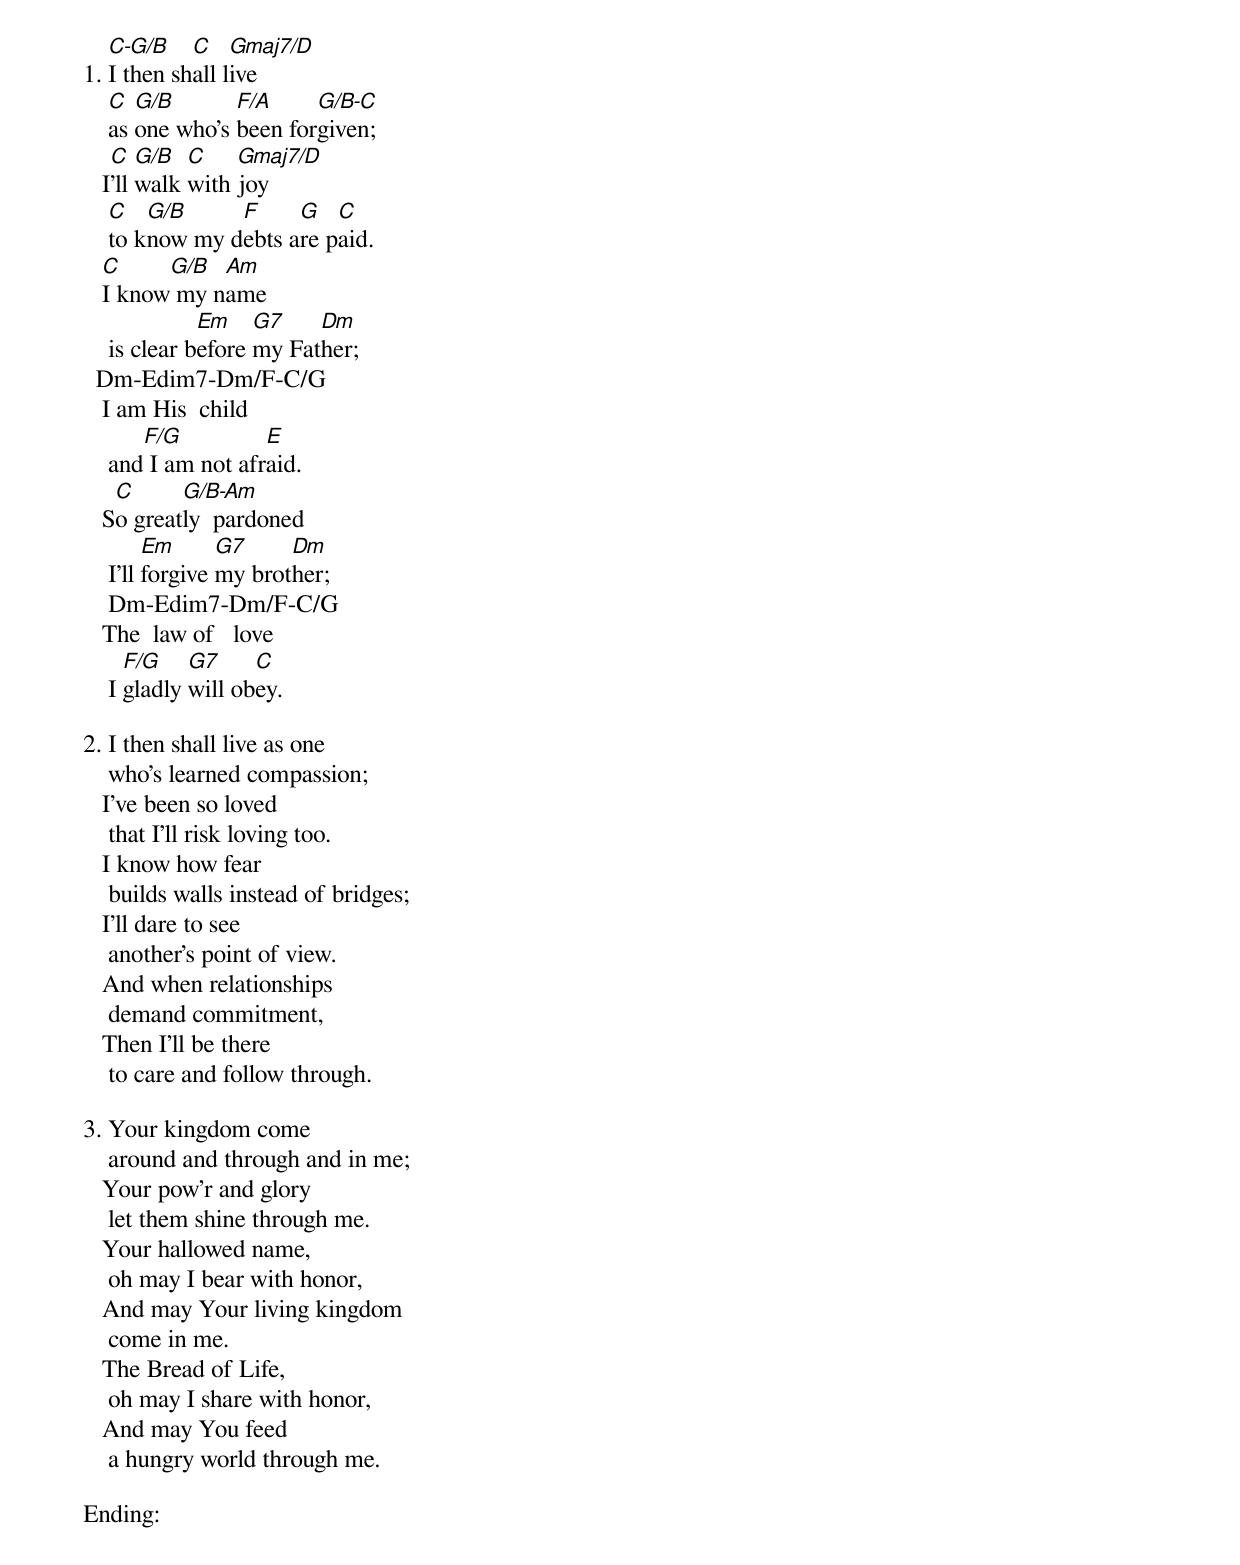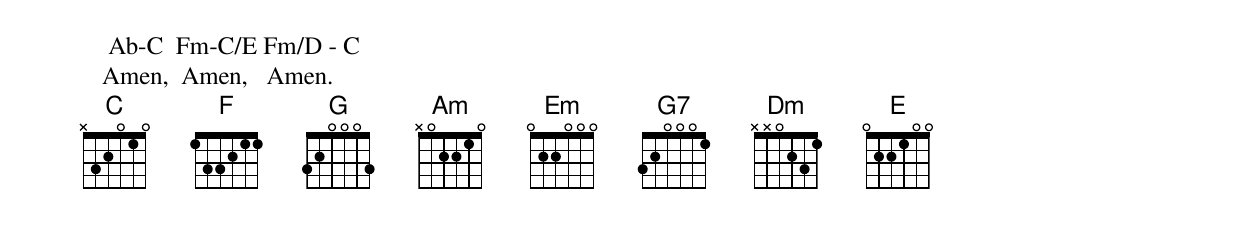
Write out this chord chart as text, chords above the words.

   C-G/B    C    Gmaj7/D
1. I then shall live
    C  G/B       F/A     G/B-C
    as one who's been forgiven;
    C   G/B  C    Gmaj7/D
   I'll walk with joy
    C   G/B     F     G   C
    to know my debts are paid.
   C     G/B  Am
   I know my name
              Em    G7    Dm
    is clear before my Father;
  Dm-Edim7-Dm/F-C/G
   I am His  child
       F/G          E
    and I am not afraid.
    C      G/B-Am
   So greatly  pardoned
         Em      G7     Dm
    I'll forgive my brother;
    Dm-Edim7-Dm/F-C/G
   The  law of   love
      F/G    G7     C
    I gladly will obey.

2. I then shall live as one
    who's learned compassion;
   I've been so loved
    that I'll risk loving too.
   I know how fear
    builds walls instead of bridges;
   I'll dare to see
    another's point of view.
   And when relationships
    demand commitment,
   Then I'll be there
    to care and follow through.

3. Your kingdom come
    around and through and in me;
   Your pow'r and glory
    let them shine through me.
   Your hallowed name,
    oh may I bear with honor,
   And may Your living kingdom
    come in me.
   The Bread of Life,
    oh may I share with honor,
   And may You feed
    a hungry world through me.

Ending:
    Ab-C  Fm-C/E Fm/D - C
   Amen,  Amen,   Amen.
